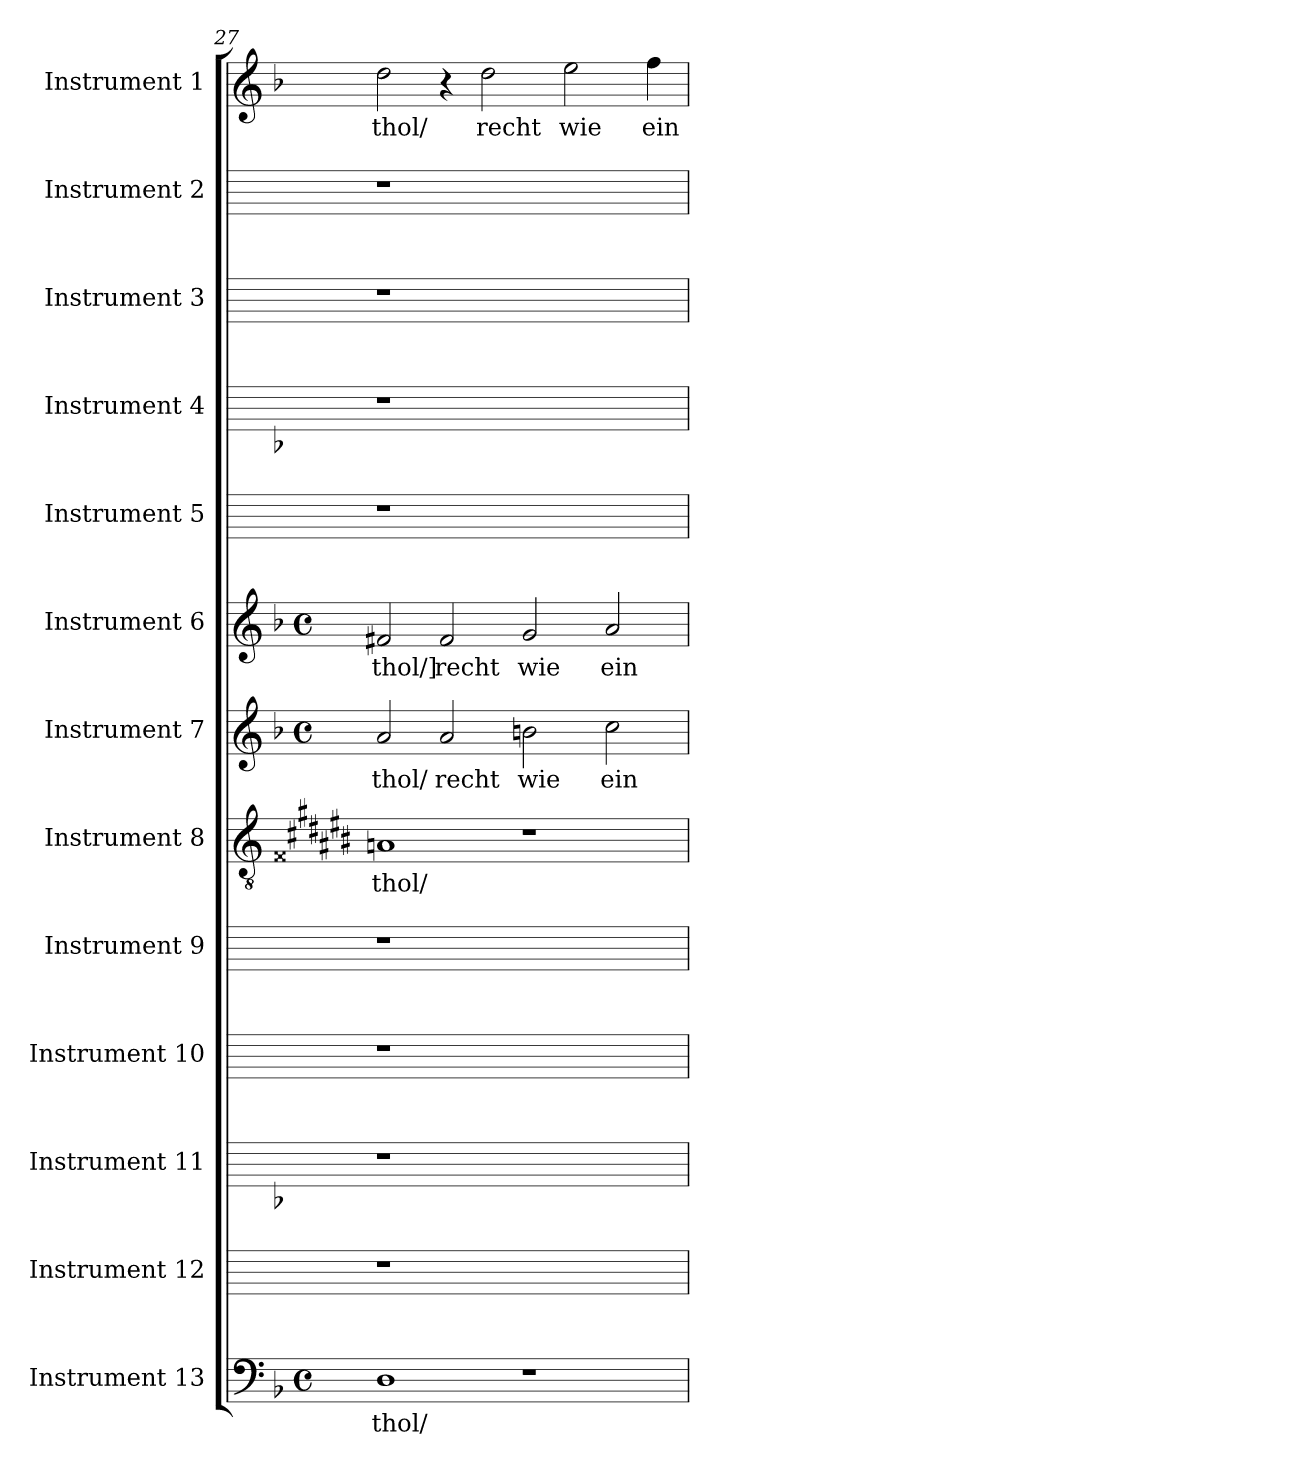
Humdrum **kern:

**kern	**text	**kern	**kern	**kern	**kern	**kern	**text	**kern	**text	**kern	**text	**kern	**kern	**kern	**kern	**kern	**text
*part13	*part13	*part12	*part11	*part10	*part9	*part8	*part8	*part7	*part7	*part6	*part6	*part5	*part4	*part3	*part2	*part1	*part1
*staff13	*staff13	*staff12	*staff11	*staff10	*staff9	*staff8	*staff8	*staff7	*staff7	*staff6	*staff6	*staff5	*staff4	*staff3	*staff2	*staff1	*staff1
*I"Instrument 13	*	*I"Instrument 12	*I"Instrument 11	*I"Instrument 10	*I"Instrument 9	*I"Instrument 8	*	*I"Instrument 7	*	*I"Instrument 6	*	*I"Instrument 5	*I"Instrument 4	*I"Instrument 3	*I"Instrument 2	*I"Instrument 1	*
!!LO:LB:g=z
*clefF4	*	*	*	*	*	*clefGv2	*	*clefG2	*	*clefG2	*	*	*	*	*	*clefG2	*
*ITrd-3c-5	*	*ITrd-2c-3	*ITrd1c2	*ITrd-2c-3	*ITrd-2c-3	*ITrd-2c-3	*	*ITrd-3c-5	*	*	*	*ITrd-2c-3	*ITrd1c2	*ITrd-2c-3	*ITrd-2c-3	*ITrd1c2	*
*k[b-e-]	*	*	*k[b-e-a-]	*	*	*k[f##c#g#d#a#e#b#]	*	*k[b-e-]	*	*k[b-]	*	*	*k[b-e-a-]	*	*	*k[b-e-a-]	*
*B-:	*	*	*E-:	*	*	*G#:	*	*B-:	*	*F:	*	*	*E-:	*	*	*E-:	*
*M4/4	*	*	*	*	*	*	*	*M4/4	*	*M4/4	*	*	*	*	*	*	*
*met(c)	*	*	*	*	*	*	*	*met(c)	*	*met(c)	*	*	*	*	*	*	*
=27	=27	=27	=27	=27	=27	=27	=27	=27	=27	=27	=27	=27	=27	=27	=27	=27	=27
!	!LO:LY:b:cj	!	!	!	!	!	!LO:LY:b:cj	!	!LO:LY:b:cj	!	!LO:LY:b:cj	!	!	!	!	!	!LO:LY:b:cj
1G	thol/	1r	1r	1r	1r	1c	thol/	2dd/	thol/	2f#X/	thol/]	1r	1r	1r	1r	2cc\	thol/
!	!	!	!	!	!	!	!	!	!LO:LY:b:cj	!	!LO:LY:b:cj	!	!	!	!	!	!
.	.	.	.	.	.	.	.	2dd/	recht	2f#/	recht	.	.	.	.	4r	.
!	!	!	!	!	!	!	!	!	!	!	!	!	!	!	!	!	!LO:LY:b:cj
.	.	.	.	.	.	.	.	.	.	.	.	.	.	.	.	2cc\	recht
!	!	!	!	!	!	!	!	!	!LO:LY:b:cj	!	!LO:LY:b:cj	!	!	!	!	!	!
1r	.	1ryy	1ryy	1ryy	1ryy	1r	.	2een\	wie	2g/	wie	1ryy	1ryy	1ryy	1ryy	.	.
!	!	!	!	!	!	!	!	!	!	!	!	!	!	!	!	!	!LO:LY:b:cj
.	.	.	.	.	.	.	.	.	.	.	.	.	.	.	.	2dd\	wie
!	!	!	!	!	!	!	!	!	!LO:LY:b:cj	!	!LO:LY:b:cj	!	!	!	!	!	!
.	.	.	.	.	.	.	.	2ff\	ein	2a/	ein	.	.	.	.	.	.
!	!	!	!	!	!	!	!	!	!	!	!	!	!	!	!	!	!LO:LY:b:cj
.	.	.	.	.	.	.	.	.	.	.	.	.	.	.	.	4ee-\	ein
=	=	=	=	=	=	=	=	=	=	=	=	=	=	=	=	=	=
*-	*-	*-	*-	*-	*-	*-	*-	*-	*-	*-	*-	*-	*-	*-	*-	*-	*-
